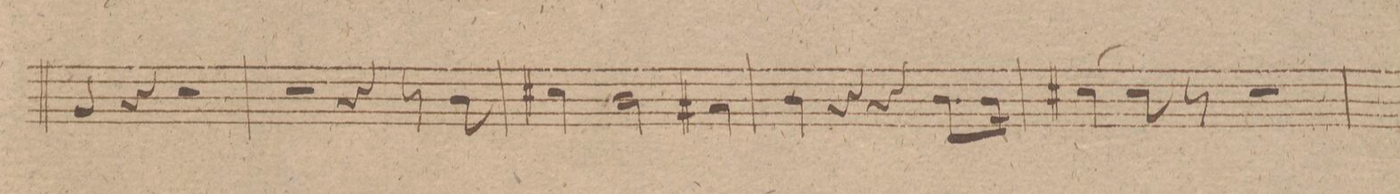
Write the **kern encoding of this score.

**kern
*I"Oboe 2do
*clefG2
*k[f#]
*met(c)
*M4/4
4g
4r
2r
=22
2r
4r
8r
8b
=23
4cc#X
2b
4a#X\
=24
4b\
4r
4r
8.bL
16bJk
=25
[4cc#X
8cc#]
8r
2r
=26
*-
